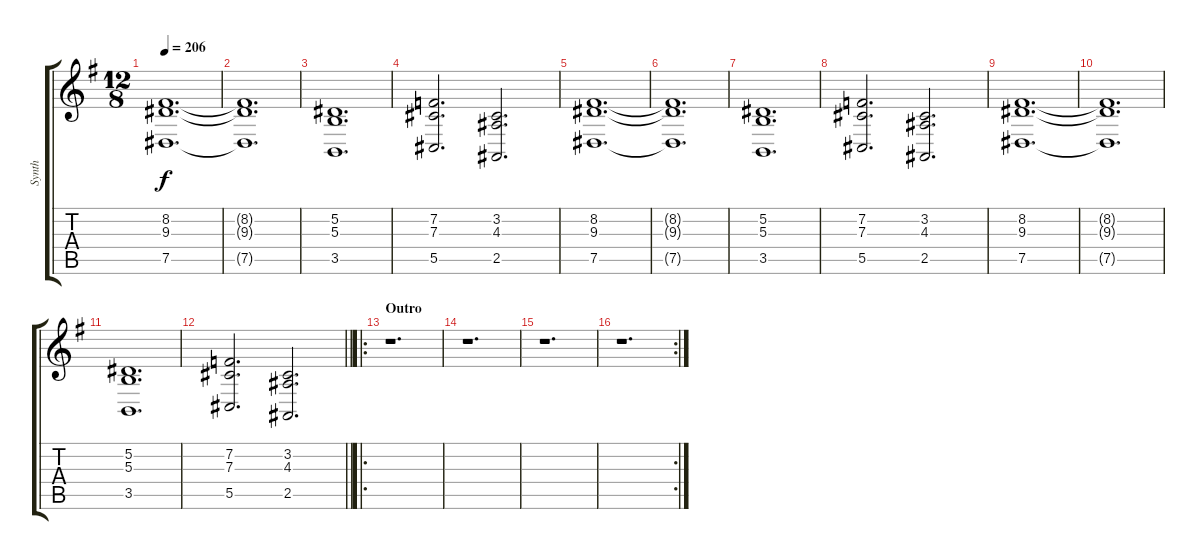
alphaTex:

\track ("Synth" "Synth") {instrument synthstrings2}
\staff {score tabs}
\tuning (Eb4 Bb3 Gb3 Db3 Ab2 Eb2) {hide}
\ts (12 8)
\tempo 206
\clef g2
\ks g
(8.2 9.3 7.5).1{d dy f volume 8 instrument synthstrings2} |
(8.2{t} 9.3{t} 7.5{t}).1{d} |
(5.2 5.3 3.5).1{d} |
(7.2 7.3 5.5).2{d} (3.2 4.3 2.5).2{d} |
(8.2 9.3 7.5).1{d volume 8 instrument synthstrings2} |
(8.2{t} 9.3{t} 7.5{t}).1{d} |
(5.2 5.3 3.5).1{d} |
(7.2 7.3 5.5).2{d} (3.2 4.3 2.5).2{d} |
(8.2 9.3 7.5).1{d volume 8 instrument synthstrings2} |
(8.2{t} 9.3{t} 7.5{t}).1{d} |
(5.2 5.3 3.5).1{d} |
\barLineRight lightlight
(7.2 7.3 5.5).2{d} (3.2 4.3 2.5).2{d} |
\ro
\section ("" "Outro")
r.1{d} |
r.1{d} |
r.1{d} |
\rc 2
r.1{d}
